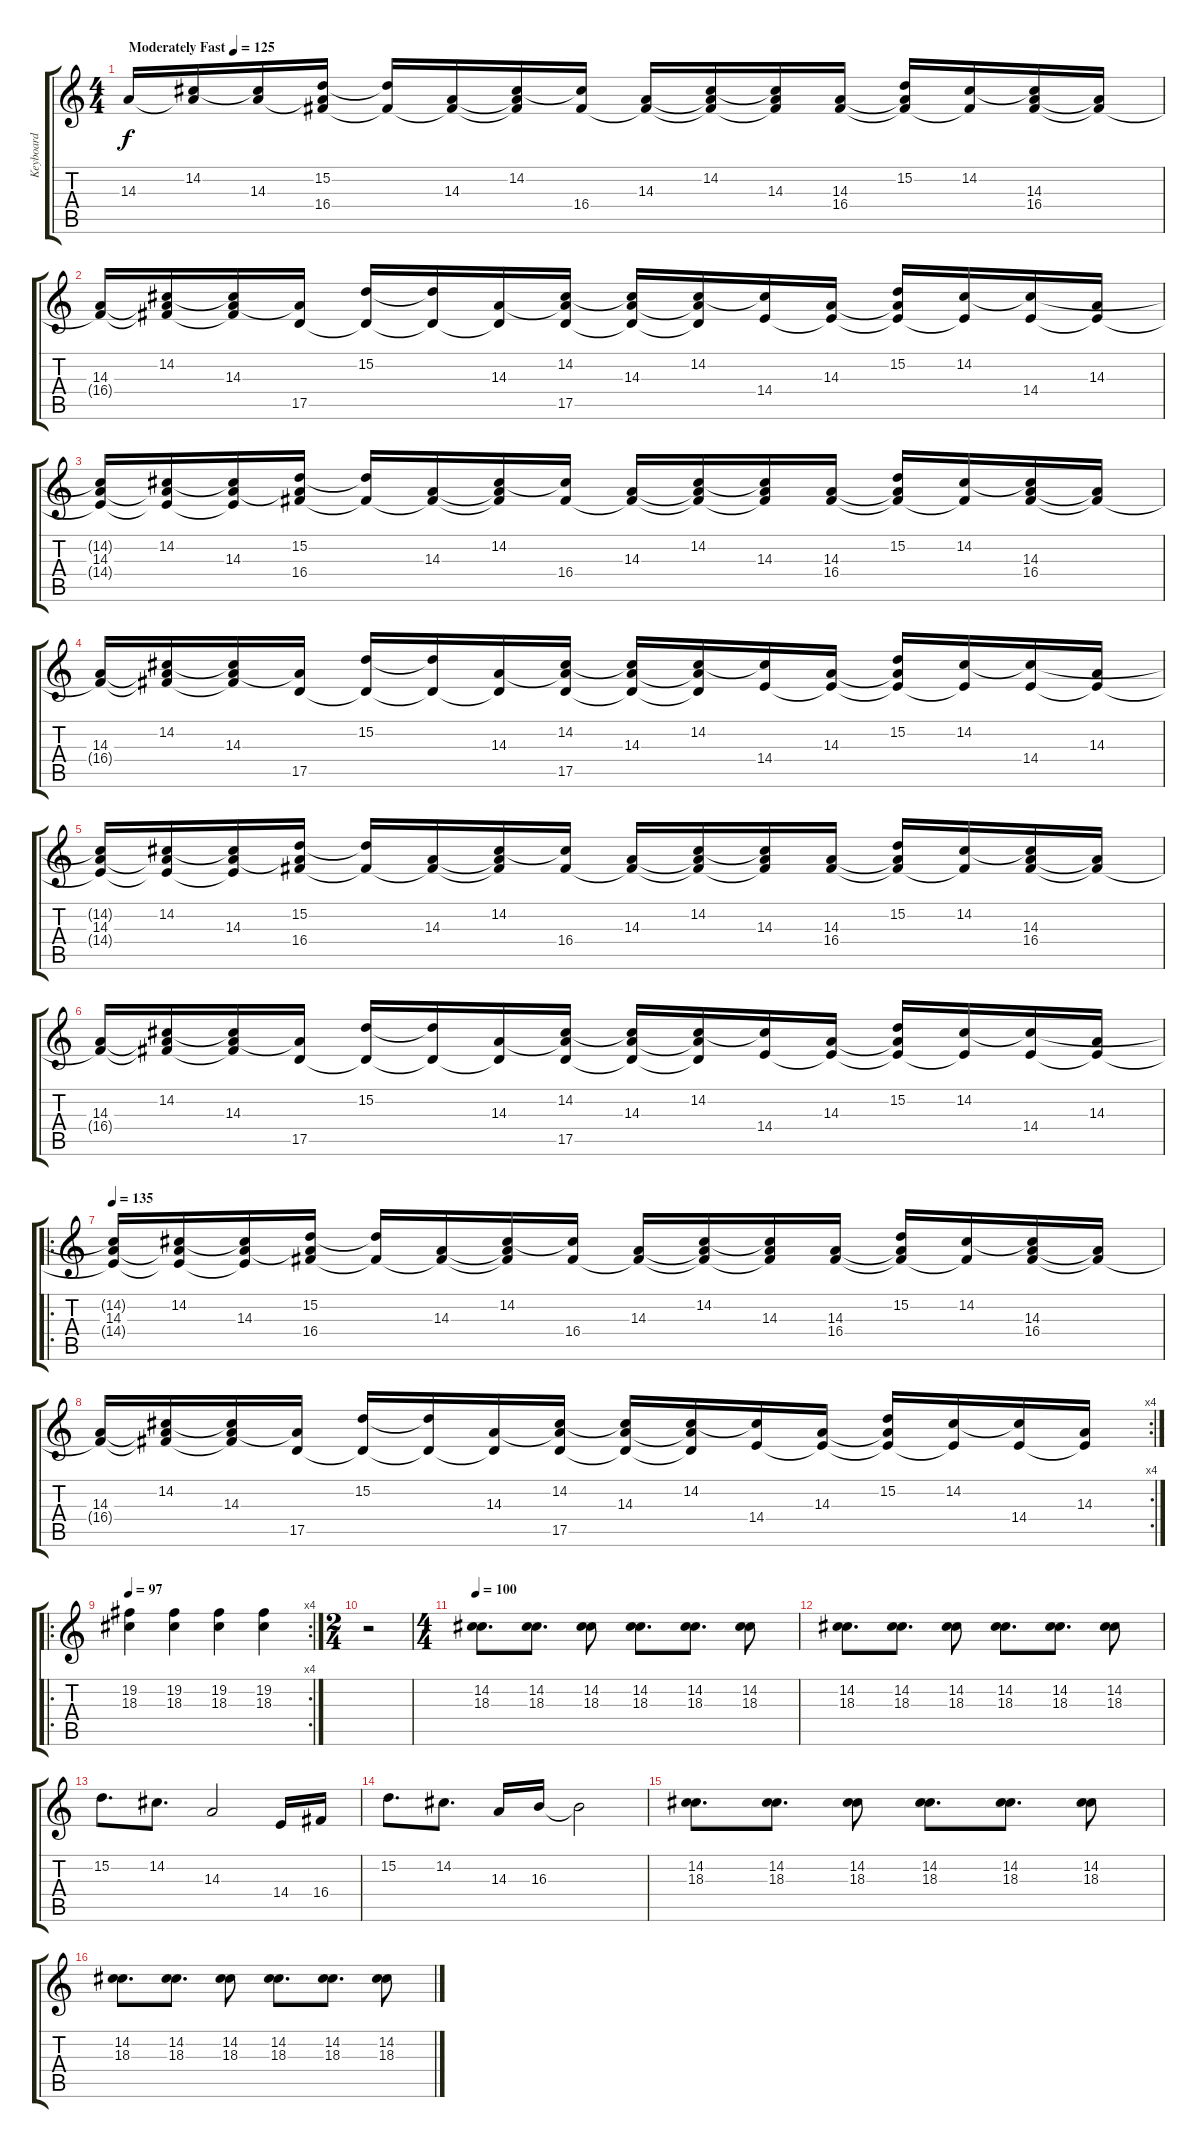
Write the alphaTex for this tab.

\track ("Keyboard" "Keyboard") {instrument lead2sawtooth}
\staff {score tabs}
\tuning (E4 B3 G3 D3 A2 D2) {hide}
\ts (4 4)
\tempo (125 "Moderately Fast")
\clef g2
\ks c
14.3.16{dy f volume 13 instrument lead2sawtooth} (14.2 14.3{t}).16 (14.2{t} 14.3).16 (15.2 14.3{t} 16.4).16 (15.2{t} 16.4{t}).16 (14.3 16.4{t}).16 (14.2 14.3{t} 16.4{t}).16 (14.2{t} 16.4).16 (14.3 16.4{t}).16 (14.2 14.3{t} 16.4{t}).16 (14.2{t} 14.3 16.4{t}).16 (14.3 16.4).16 (15.2 14.3{t} 16.4{t}).16 (14.2 16.4{t}).16 (14.2{t} 14.3 16.4).16 (14.3{t} 16.4{t}).16 |
(14.3 16.4{t}).16 (14.2 14.3{t} 16.4{t}).16 (14.2{t} 14.3 16.4{t}).16 (14.3{t} 17.5).16 (15.2 17.5{t}).16 (15.2{t} 17.5{t}).16 (14.3 17.5{t}).16 (14.2 14.3{t} 17.5).16 (14.2{t} 14.3 17.5{t}).16 (14.2 14.3{t} 17.5{t}).16 (14.2{t} 14.4).16 (14.3 14.4{t}).16 (15.2 14.3{t} 14.4{t}).16 (14.2 14.4{t}).16 (14.2{t} 14.4).16 (14.3 14.4{t}).16 |
(14.2{t} 14.3 14.4{t}).16 (14.2 14.3{t} 14.4{t}).16 (14.2{t} 14.3 14.4{t}).16 (15.2 14.3{t} 16.4).16 (15.2{t} 16.4{t}).16 (14.3 16.4{t}).16 (14.2 14.3{t} 16.4{t}).16 (14.2{t} 16.4).16 (14.3 16.4{t}).16 (14.2 14.3{t} 16.4{t}).16 (14.2{t} 14.3 16.4{t}).16 (14.3 16.4).16 (15.2 14.3{t} 16.4{t}).16 (14.2 16.4{t}).16 (14.2{t} 14.3 16.4).16 (14.3{t} 16.4{t}).16 |
(14.3 16.4{t}).16 (14.2 14.3{t} 16.4{t}).16 (14.2{t} 14.3 16.4{t}).16 (14.3{t} 17.5).16 (15.2 17.5{t}).16 (15.2{t} 17.5{t}).16 (14.3 17.5{t}).16 (14.2 14.3{t} 17.5).16 (14.2{t} 14.3 17.5{t}).16 (14.2 14.3{t} 17.5{t}).16 (14.2{t} 14.4).16 (14.3 14.4{t}).16 (15.2 14.3{t} 14.4{t}).16 (14.2 14.4{t}).16 (14.2{t} 14.4).16 (14.3 14.4{t}).16 |
(14.2{t} 14.3 14.4{t}).16 (14.2 14.3{t} 14.4{t}).16 (14.2{t} 14.3 14.4{t}).16 (15.2 14.3{t} 16.4).16 (15.2{t} 16.4{t}).16 (14.3 16.4{t}).16 (14.2 14.3{t} 16.4{t}).16 (14.2{t} 16.4).16 (14.3 16.4{t}).16 (14.2 14.3{t} 16.4{t}).16 (14.2{t} 14.3 16.4{t}).16 (14.3 16.4).16 (15.2 14.3{t} 16.4{t}).16 (14.2 16.4{t}).16 (14.2{t} 14.3 16.4).16 (14.3{t} 16.4{t}).16 |
(14.3 16.4{t}).16 (14.2 14.3{t} 16.4{t}).16 (14.2{t} 14.3 16.4{t}).16 (14.3{t} 17.5).16 (15.2 17.5{t}).16 (15.2{t} 17.5{t}).16 (14.3 17.5{t}).16 (14.2 14.3{t} 17.5).16 (14.2{t} 14.3 17.5{t}).16 (14.2 14.3{t} 17.5{t}).16 (14.2{t} 14.4).16 (14.3 14.4{t}).16 (15.2 14.3{t} 14.4{t}).16 (14.2 14.4{t}).16 (14.2{t} 14.4).16 (14.3 14.4{t}).16 |
\ro
\tempo 135
(14.2{t} 14.3 14.4{t}).16 (14.2 14.3{t} 14.4{t}).16 (14.2{t} 14.3 14.4{t}).16 (15.2 14.3{t} 16.4).16 (15.2{t} 16.4{t}).16 (14.3 16.4{t}).16 (14.2 14.3{t} 16.4{t}).16 (14.2{t} 16.4).16 (14.3 16.4{t}).16 (14.2 14.3{t} 16.4{t}).16 (14.2{t} 14.3 16.4{t}).16 (14.3 16.4).16 (15.2 14.3{t} 16.4{t}).16 (14.2 16.4{t}).16 (14.2{t} 14.3 16.4).16 (14.3{t} 16.4{t}).16 |
\rc 4
(14.3 16.4{t}).16 (14.2 14.3{t} 16.4{t}).16 (14.2{t} 14.3 16.4{t}).16 (14.3{t} 17.5).16 (15.2 17.5{t}).16 (15.2{t} 17.5{t}).16 (14.3 17.5{t}).16 (14.2 14.3{t} 17.5).16 (14.2{t} 14.3 17.5{t}).16 (14.2 14.3{t} 17.5{t}).16 (14.2{t} 14.4).16 (14.3 14.4{t}).16 (15.2 14.3{t} 14.4{t}).16 (14.2 14.4{t}).16 (14.2{t} 14.4).16 (14.3 14.4{t}).16 |
\ro
\rc 4
\tempo 97
(19.2 18.3).4 (19.2 18.3).4 (19.2 18.3).4 (19.2 18.3).4 |
\ts (2 4)
r.2 |
\ts (4 4)
\tempo 100
(14.2 18.3).8{d} (14.2 18.3).8{d} (14.2 18.3).8 (14.2 18.3).8{d} (14.2 18.3).8{d} (14.2 18.3).8 |
(14.2 18.3).8{d} (14.2 18.3).8{d} (14.2 18.3).8 (14.2 18.3).8{d} (14.2 18.3).8{d} (14.2 18.3).8 |
15.2.8{d} 14.2.8{d} 14.3.2 14.4.16 16.4.16 |
15.2.8{d} 14.2.8{d} 14.3.16 16.3.16 16.3{t}.2 |
(14.2 18.3).8{d} (14.2 18.3).8{d} (14.2 18.3).8 (14.2 18.3).8{d} (14.2 18.3).8{d} (14.2 18.3).8 |
(14.2 18.3).8{d} (14.2 18.3).8{d} (14.2 18.3).8 (14.2 18.3).8{d} (14.2 18.3).8{d} (14.2 18.3).8
